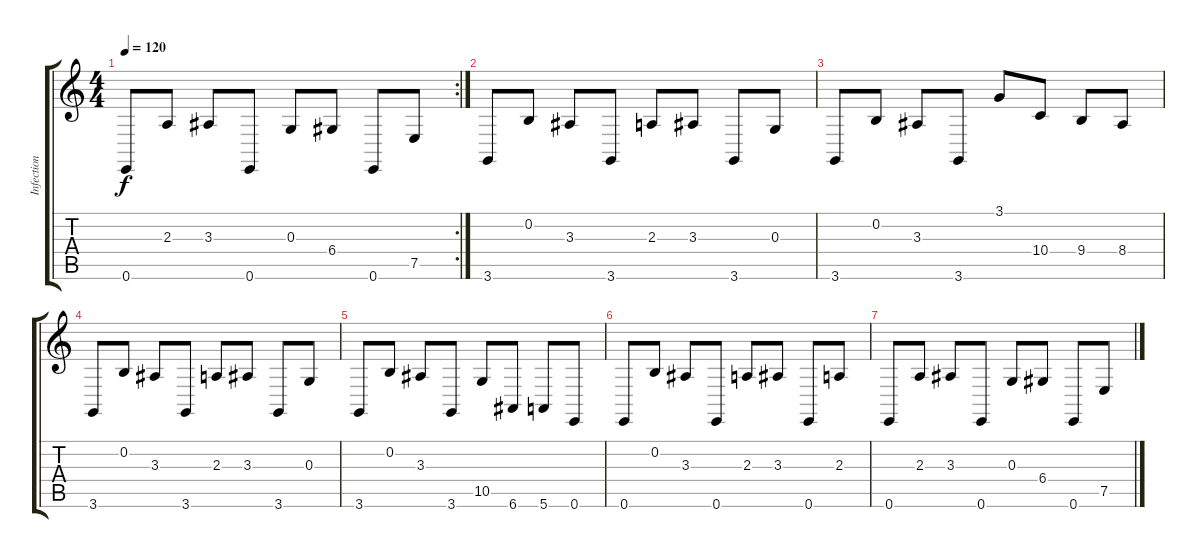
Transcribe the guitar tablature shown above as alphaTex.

\track ("Infection" "Infection") {instrument musicbox}
\staff {score tabs}
\tuning (E4 B3 G3 D3 A2 E2) {hide}
\rc 2
\ts (4 4)
\tempo 120
\clef g2
\ks c
0.6.8{dy f} 2.3.8 3.3.8 0.6.8 0.3.8 6.4.8 0.6.8 7.5.8 |
3.6.8{volume 0} 0.2.8 3.3.8 3.6.8 2.3.8 3.3.8 3.6.8 0.3.8 |
3.6.8 0.2.8 3.3.8 3.6.8 3.1.8 10.4.8 9.4.8 8.4.8 |
3.6.8 0.2.8 3.3.8 3.6.8 2.3.8 3.3.8 3.6.8 0.3.8 |
3.6.8 0.2.8 3.3.8 3.6.8 10.5.8 6.6.8 5.6.8 0.6.8 |
0.6.8 0.2.8 3.3.8 0.6.8 2.3.8 3.3.8 0.6.8 2.3.8 |
0.6.8 2.3.8 3.3.8 0.6.8 0.3.8 6.4.8 0.6.8 7.5.8
